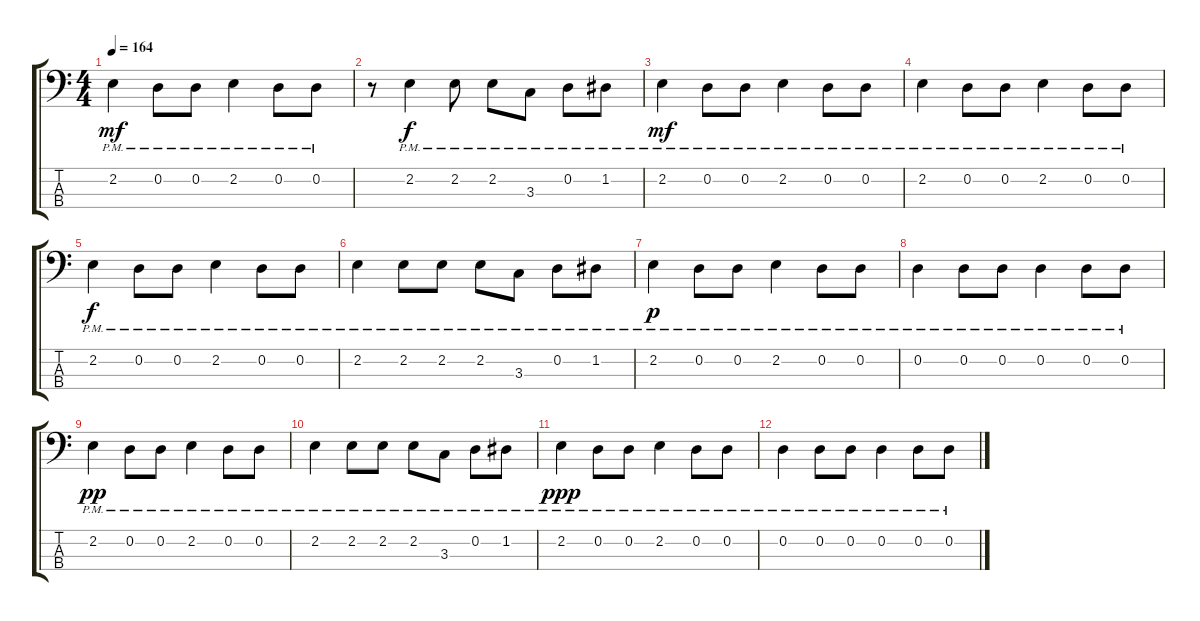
\track "" {instrument electricbassfinger}
\staff {score tabs}
\tuning (G2 D2 A1 E1) {hide}
\ts (4 4)
\tempo 164
\clef f4
\ks c
2.2{pm}.4{dy mf} 0.2{pm}.8 0.2{pm}.8 2.2{pm}.4 0.2{pm}.8 0.2{pm}.8 |
r.8 2.2{pm}.4{dy f} 2.2{pm}.8 2.2{pm}.8 3.3{pm}.8 0.2{pm}.8 1.2{pm}.8 |
2.2{pm}.4{dy mf} 0.2{pm}.8 0.2{pm}.8 2.2{pm}.4 0.2{pm}.8 0.2{pm}.8 |
2.2{pm}.4 0.2{pm}.8 0.2{pm}.8 2.2{pm}.4 0.2{pm}.8 0.2{pm}.8 |
2.2{pm}.4{dy f} 0.2{pm}.8 0.2{pm}.8 2.2{pm}.4 0.2{pm}.8 0.2{pm}.8 |
2.2{pm}.4 2.2{pm}.8 2.2{pm}.8 2.2{pm}.8 3.3{pm}.8 0.2{pm}.8 1.2{pm}.8 |
2.2{pm}.4{dy p} 0.2{pm}.8 0.2{pm}.8 2.2{pm}.4 0.2{pm}.8 0.2{pm}.8 |
0.2{pm}.4 0.2{pm}.8 0.2{pm}.8 0.2{pm}.4 0.2{pm}.8 0.2{pm}.8 |
2.2{pm}.4{dy pp} 0.2{pm}.8 0.2{pm}.8 2.2{pm}.4 0.2{pm}.8 0.2{pm}.8 |
2.2{pm}.4 2.2{pm}.8 2.2{pm}.8 2.2{pm}.8 3.3{pm}.8 0.2{pm}.8 1.2{pm}.8 |
2.2{pm}.4{dy ppp} 0.2{pm}.8 0.2{pm}.8 2.2{pm}.4 0.2{pm}.8 0.2{pm}.8 |
0.2{pm}.4 0.2{pm}.8 0.2{pm}.8 0.2{pm}.4 0.2{pm}.8 0.2{pm}.8
